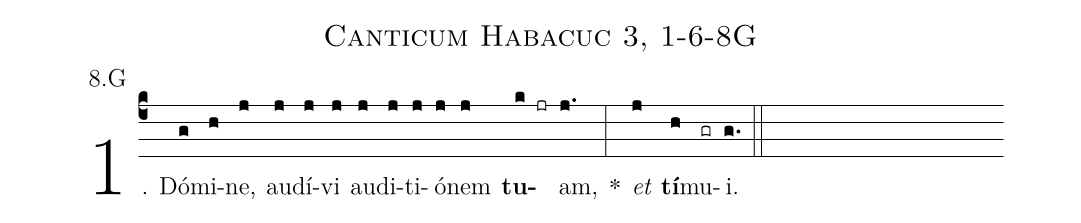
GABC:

name: Canticum Habacuc 3, 1-6-8G;
annotation: 8.G;
%%
(c4)1. Dó(g)mi(h)ne,(j) au(j)dí(j)vi(j) au(j)di(j)ti(j)ó(j)nem(j) <b>tu</b>(k jr)am,(j.) *(:) <i>et</i>(j) <b>tí</b>(h)mu(gr)i.(g.) (::)
